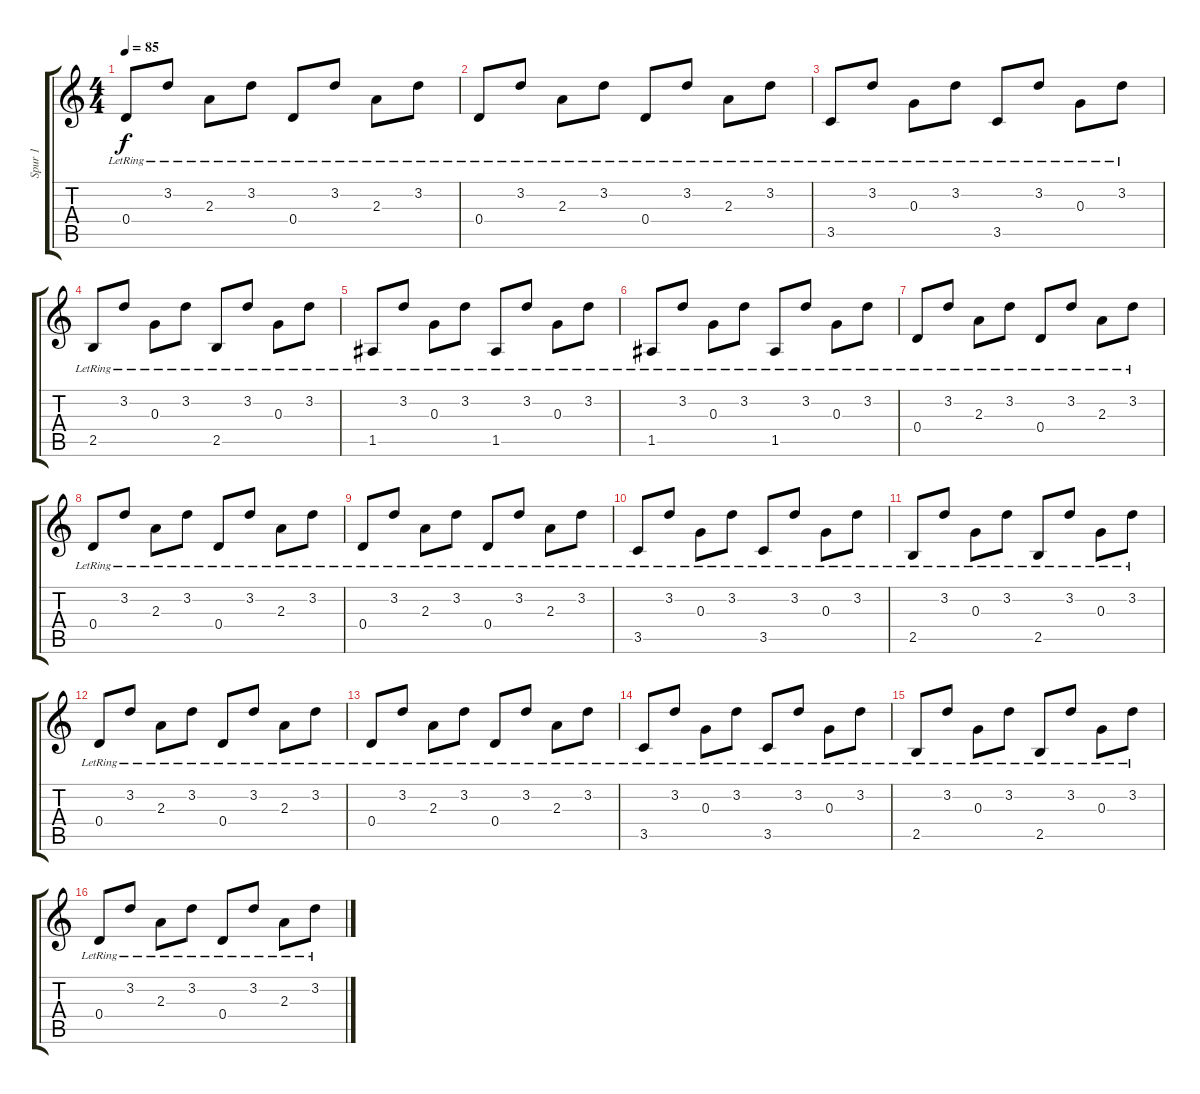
\track ("Spur 1" "Spur 1") {instrument acousticguitarsteel}
\staff {score tabs}
\tuning (E4 B3 G3 D3 A2 E2) {hide}
\ts (4 4)
\tempo 85
\clef g2
\ks c
0.4{lr}.8{dy f} 3.2{lr}.8 2.3{lr}.8 3.2{lr}.8 0.4{lr}.8 3.2{lr}.8 2.3{lr}.8 3.2{lr}.8 |
0.4{lr}.8 3.2{lr}.8 2.3{lr}.8 3.2{lr}.8 0.4{lr}.8 3.2{lr}.8 2.3{lr}.8 3.2{lr}.8 |
3.5{lr}.8 3.2{lr}.8 0.3{lr}.8 3.2{lr}.8 3.5{lr}.8 3.2{lr}.8 0.3{lr}.8 3.2{lr}.8 |
2.5{lr}.8 3.2{lr}.8 0.3{lr}.8 3.2{lr}.8 2.5{lr}.8 3.2{lr}.8 0.3{lr}.8 3.2{lr}.8 |
1.5{lr}.8 3.2{lr}.8 0.3{lr}.8 3.2{lr}.8 1.5{lr}.8 3.2{lr}.8 0.3{lr}.8 3.2{lr}.8 |
1.5{lr}.8 3.2{lr}.8 0.3{lr}.8 3.2{lr}.8 1.5{lr}.8 3.2{lr}.8 0.3{lr}.8 3.2{lr}.8 |
0.4{lr}.8 3.2{lr}.8 2.3{lr}.8 3.2{lr}.8 0.4{lr}.8 3.2{lr}.8 2.3{lr}.8 3.2{lr}.8 |
0.4{lr}.8 3.2{lr}.8 2.3{lr}.8 3.2{lr}.8 0.4{lr}.8 3.2{lr}.8 2.3{lr}.8 3.2{lr}.8 |
0.4{lr}.8 3.2{lr}.8 2.3{lr}.8 3.2{lr}.8 0.4{lr}.8 3.2{lr}.8 2.3{lr}.8 3.2{lr}.8 |
3.5{lr}.8 3.2{lr}.8 0.3{lr}.8 3.2{lr}.8 3.5{lr}.8 3.2{lr}.8 0.3{lr}.8 3.2{lr}.8 |
2.5{lr}.8 3.2{lr}.8 0.3{lr}.8 3.2{lr}.8 2.5{lr}.8 3.2{lr}.8 0.3{lr}.8 3.2{lr}.8 |
0.4{lr}.8 3.2{lr}.8 2.3{lr}.8 3.2{lr}.8 0.4{lr}.8 3.2{lr}.8 2.3{lr}.8 3.2{lr}.8 |
0.4{lr}.8 3.2{lr}.8 2.3{lr}.8 3.2{lr}.8 0.4{lr}.8 3.2{lr}.8 2.3{lr}.8 3.2{lr}.8 |
3.5{lr}.8 3.2{lr}.8 0.3{lr}.8 3.2{lr}.8 3.5{lr}.8 3.2{lr}.8 0.3{lr}.8 3.2{lr}.8 |
2.5{lr}.8 3.2{lr}.8 0.3{lr}.8 3.2{lr}.8 2.5{lr}.8 3.2{lr}.8 0.3{lr}.8 3.2{lr}.8 |
0.4{lr}.8 3.2{lr}.8 2.3{lr}.8 3.2{lr}.8 0.4{lr}.8 3.2{lr}.8 2.3{lr}.8 3.2{lr}.8
